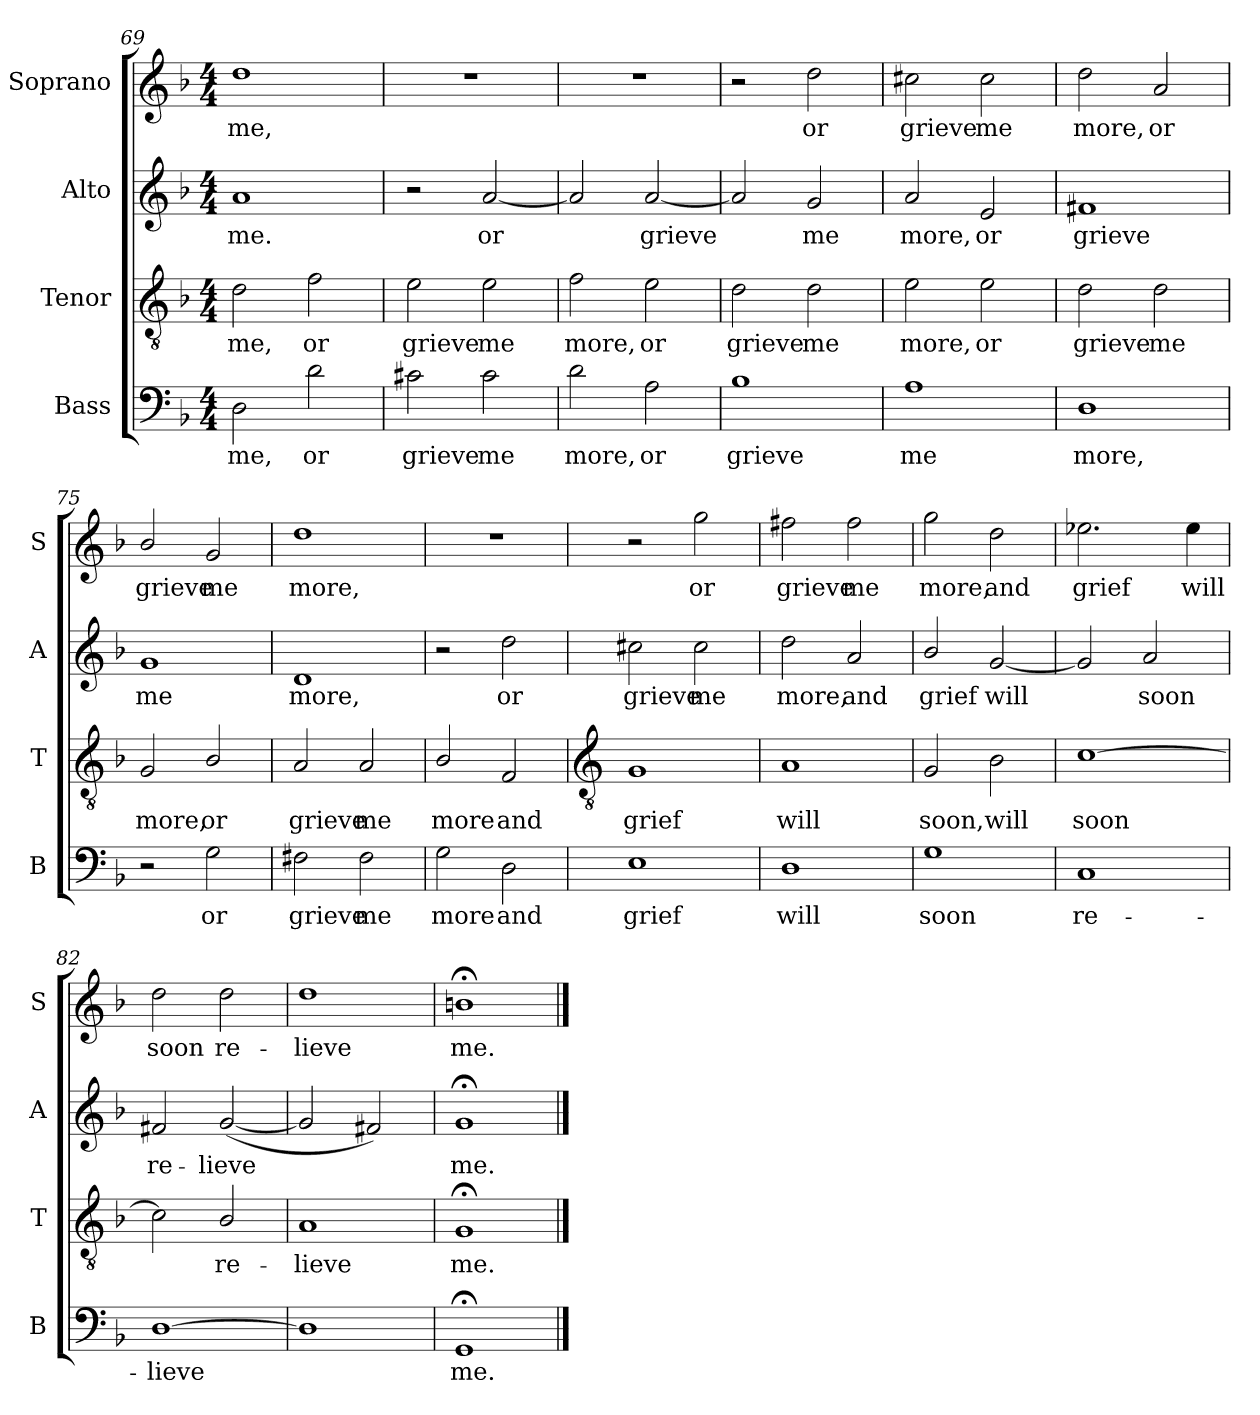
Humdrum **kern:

**kern	**text	**kern	**text	**kern	**text	**kern	**text
*part4	*part4	*part3	*part3	*part2	*part2	*part1	*part1
*staff4	*staff4	*staff3	*staff3	*staff2	*staff2	*staff1	*staff1
*I"Bass	*	*I"Tenor	*	*I"Alto	*	*I"Soprano	*
*I'B	*	*I'T	*	*I'A	*	*I'S	*
!!LO:LB:g=z
*clefF4	*	*clefGv2	*	*clefG2	*	*clefG2	*
*k[b-]	*	*k[b-]	*	*k[b-]	*	*k[b-]	*
*F:	*	*F:	*	*F:	*	*F:	*
*M4/4	*	*M4/4	*	*M4/4	*	*M4/4	*
=69	=69	=69	=69	=69	=69	=69	=69
!	!LO:LY:b	!	!LO:LY:b	!	!LO:LY:b	!	!LO:LY:b
2D	me,	2d	me,	1a	me.	1dd	me,
!	!LO:LY:b	!	!LO:LY:b	!	!	!	!
2d	or	2f	or	.	.	.	.
=70	=70	=70	=70	=70	=70	=70	=70
!	!LO:LY:b	!	!LO:LY:b	!	!	!	!
2c#X	grieve	2e	grieve	2r	.	1r	.
!	!LO:LY:b	!	!LO:LY:b	!	!LO:LY:b	!	!
2c#	me	2e	me	[2a	or	.	.
=71	=71	=71	=71	=71	=71	=71	=71
!	!LO:LY:b	!	!LO:LY:b	!	!	!	!
2d	more,	2f	more,	2a]	.	1r	.
!	!LO:LY:b	!	!LO:LY:b	!	!LO:LY:b	!	!
2A	or	2e	or	[2a	grieve	.	.
=72	=72	=72	=72	=72	=72	=72	=72
!	!LO:LY:b	!	!LO:LY:b	!	!	!	!
1B-	grieve	2d	grieve	2a]	.	2r	.
!	!	!	!LO:LY:b	!	!LO:LY:b	!	!LO:LY:b
.	.	2d	me	2g	me	2dd	or
=73	=73	=73	=73	=73	=73	=73	=73
!	!LO:LY:b	!	!LO:LY:b	!	!LO:LY:b	!	!LO:LY:b
1A	me	2e	more,	2a	more,	2cc#X	grieve
!	!	!	!LO:LY:b	!	!LO:LY:b	!	!LO:LY:b
.	.	2e	or	2e	or	2cc#	me
=74	=74	=74	=74	=74	=74	=74	=74
!	!LO:LY:b	!	!LO:LY:b	!	!LO:LY:b	!	!LO:LY:b
1D	more,	2d	grieve	1f#X	grieve	2dd	more,
!	!	!	!LO:LY:b	!	!	!	!LO:LY:b
.	.	2d	me	.	.	2a	or
=75	=75	=75	=75	=75	=75	=75	=75
!	!	!	!LO:LY:b	!	!LO:LY:b	!	!LO:LY:b
2r	.	2G	more,	1g	me	2b-/	grieve
!	!LO:LY:b	!	!LO:LY:b	!	!	!	!LO:LY:b
2G	or	2B-/	or	.	.	2g	me
=76	=76	=76	=76	=76	=76	=76	=76
!	!LO:LY:b	!	!LO:LY:b	!	!LO:LY:b	!	!LO:LY:b
2F#X	grieve	2A	grieve	1d	more,	1dd	more,
!	!LO:LY:b	!	!LO:LY:b	!	!	!	!
2F#	me	2A	me	.	.	.	.
=77	=77	=77	=77	=77	=77	=77	=77
!	!LO:LY:b	!	!LO:LY:b	!	!	!	!
2G	more	2B-/	more	2r	.	1r	.
!	!LO:LY:b	!	!LO:LY:b	!	!LO:LY:b	!	!
2D	and	2F	and	2dd	or	.	.
!!LO:LB:g=z
=78	=78	=78	=78	=78	=78	=78	=78
*	*	*clefGv2	*	*	*	*	*
!	!LO:LY:b	!	!LO:LY:b	!	!LO:LY:b	!	!
1E	grief	1G	grief	2cc#X	grieve	2r	.
!	!	!	!	!	!LO:LY:b	!	!LO:LY:b
.	.	.	.	2cc#	me	2gg	or
=79	=79	=79	=79	=79	=79	=79	=79
!	!LO:LY:b	!	!LO:LY:b	!	!LO:LY:b	!	!LO:LY:b
1D	will	1A	will	2dd	more,	2ff#X	grieve
!	!	!	!	!	!LO:LY:b	!	!LO:LY:b
.	.	.	.	2a	and	2ff#	me
=80	=80	=80	=80	=80	=80	=80	=80
!	!LO:LY:b	!	!LO:LY:b	!	!LO:LY:b	!	!LO:LY:b
1G	soon	2G	soon,	2b-/	grief	2gg	more,
!	!	!	!LO:LY:b	!	!LO:LY:b	!	!LO:LY:b
.	.	2B-	will	[2g	will	2dd	and
=81	=81	=81	=81	=81	=81	=81	=81
!	!LO:LY:b	!	!LO:LY:b	!	!	!	!LO:LY:b
1C	re-	[1c	soon	2g]	.	2.ee-X	grief
!	!	!	!	!	!LO:LY:b	!	!
.	.	.	.	2a	soon	.	.
!	!	!	!	!	!	!	!LO:LY:b
.	.	.	.	.	.	4ee-	will
=82	=82	=82	=82	=82	=82	=82	=82
!	!LO:LY:b	!	!	!	!LO:LY:b	!	!LO:LY:b
[1D	-lieve	2c]	.	2f#X	re-	2dd	soon
!	!	!	!LO:LY:b	!	!LO:LY:b	!	!LO:LY:b
.	.	2B-/	re-	(<[2g	-lieve	2dd	re-
=83	=83	=83	=83	=83	=83	=83	=83
!	!	!	!LO:LY:b	!	!	!	!LO:LY:b
1D]	.	1A	-lieve	2g]	.	1dd	-lieve
.	.	.	.	2f#X)	.	.	.
=84	=84	=84	=84	=84	=84	=84	=84
!	!LO:LY:b	!	!LO:LY:b	!	!LO:LY:b	!	!LO:LY:b
1GG;<	me.	1G;<	me.	1g;<	me.	1bn;<	me.
==	==	==	==	==	==	==	==
*-	*-	*-	*-	*-	*-	*-	*-
